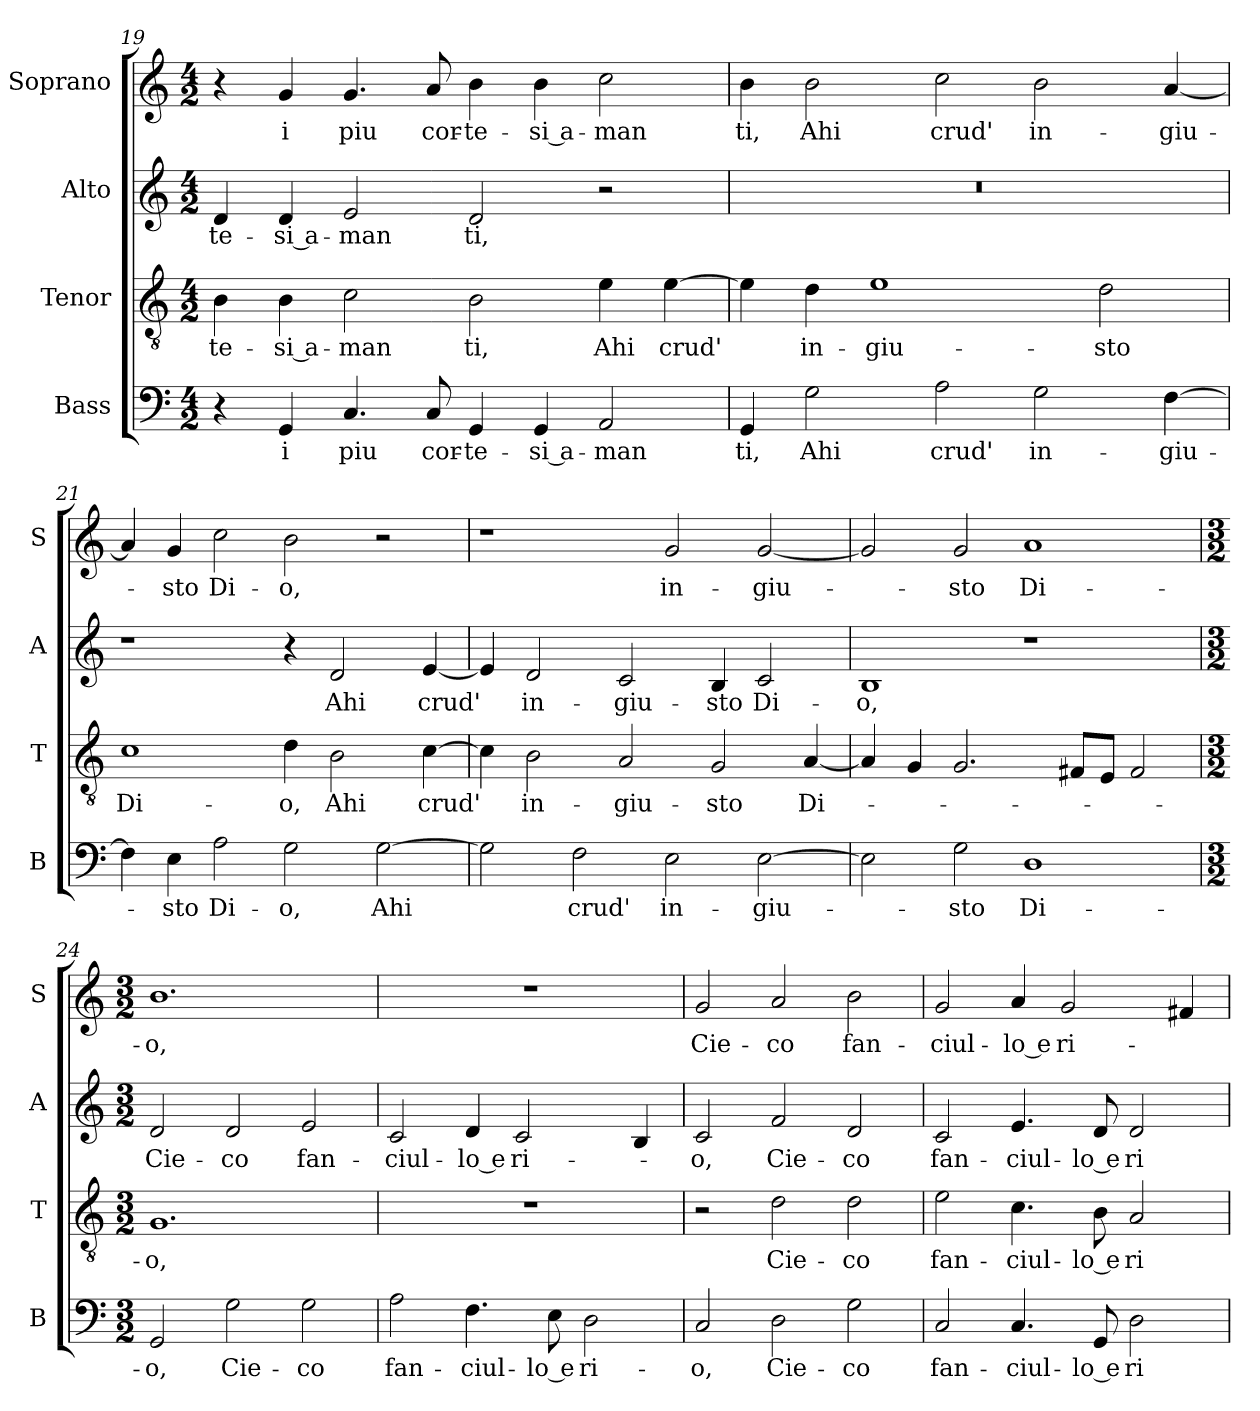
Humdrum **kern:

**kern	**text	**kern	**text	**kern	**text	**kern	**text
*part4	*part4	*part3	*part3	*part2	*part2	*part1	*part1
*staff4	*staff4	*staff3	*staff3	*staff2	*staff2	*staff1	*staff1
*I"Bass	*	*I"Tenor	*	*I"Alto	*	*I"Soprano	*
*I'B	*	*I'T	*	*I'A	*	*I'S	*
*clefF4	*	*clefGv2	*	*clefG2	*	*clefG2	*
*k[]	*	*k[]	*	*k[]	*	*k[]	*
*C:	*	*C:	*	*C:	*	*C:	*
*M4/2	*	*M4/2	*	*M4/2	*	*M4/2	*
=19	=19	=19	=19	=19	=19	=19	=19
!	!	!	!LO:LY:b	!	!LO:LY:b	!	!
4r	.	4B\	-te-	4d/	-te-	4r	.
!	!LO:LY:b	!	!LO:LY:b	!	!LO:LY:b	!	!LO:LY:b
4GG/	i	4B\	-si a-	4d/	-si a-	4g/	i
!	!LO:LY:b	!	!LO:LY:b	!	!LO:LY:b	!	!LO:LY:b
4.C/	piu	2c\	-man	2e/	-man	4.g/	piu
!	!LO:LY:b	!	!	!	!	!	!LO:LY:b
8C/	cor-	.	.	.	.	8a/	cor-
!	!LO:LY:b	!	!LO:LY:b	!	!LO:LY:b	!	!LO:LY:b
4GG/	-te-	2B\	ti,	2d/	ti,	4b\	-te-
!	!LO:LY:b	!	!	!	!	!	!LO:LY:b
4GG/	-si a-	.	.	.	.	4b\	-si a-
!	!LO:LY:b	!	!LO:LY:b	!	!	!	!LO:LY:b
2AA/	-man	4e\	Ahi	2r	.	2cc\	-man
!	!	!	!LO:LY:b	!	!	!	!
.	.	[4e\	crud'	.	.	.	.
=20	=20	=20	=20	=20	=20	=20	=20
!	!LO:LY:b	!	!	!	!	!	!LO:LY:b
4GG/	ti,	4e\]	.	0r	.	4b\	ti,
!	!LO:LY:b	!	!LO:LY:b	!	!	!	!LO:LY:b
2G\	Ahi	4d\	in-	.	.	2b\	Ahi
!	!	!	!LO:LY:b	!	!	!	!
.	.	1e	-giu-	.	.	.	.
!	!LO:LY:b	!	!	!	!	!	!LO:LY:b
2A\	crud'	.	.	.	.	2cc\	crud'
!	!LO:LY:b	!	!	!	!	!	!LO:LY:b
2G\	in-	.	.	.	.	2b\	in-
!	!	!	!LO:LY:b	!	!	!	!
.	.	2d\	-sto	.	.	.	.
!	!LO:LY:b	!	!	!	!	!	!LO:LY:b
[4F\	-giu-	.	.	.	.	[4a/	-giu-
!!LO:PB:g=z
=21	=21	=21	=21	=21	=21	=21	=21
!	!	!	!LO:LY:b	!	!	!	!
4F\]	.	1c	Di-	1r	.	4a/]	.
!	!LO:LY:b	!	!	!	!	!	!LO:LY:b
4E\	-sto	.	.	.	.	4g/	-sto
!	!LO:LY:b	!	!	!	!	!	!LO:LY:b
2A\	Di-	.	.	.	.	2cc\	Di-
!	!LO:LY:b	!	!LO:LY:b	!	!	!	!LO:LY:b
2G\	-o,	4d\	-o,	4r	.	2b\	-o,
!	!	!	!LO:LY:b	!	!LO:LY:b	!	!
.	.	2B\	Ahi	2d/	Ahi	.	.
!	!LO:LY:b	!	!	!	!	!	!
[2G\	Ahi	.	.	.	.	2r	.
!	!	!	!LO:LY:b	!	!LO:LY:b	!	!
.	.	[4c\	crud'	[4e/	crud'	.	.
=22	=22	=22	=22	=22	=22	=22	=22
2G\]	.	4c\]	.	4e/]	.	1r	.
!	!	!	!LO:LY:b	!	!LO:LY:b	!	!
.	.	2B\	in-	2d/	in-	.	.
!	!LO:LY:b	!	!	!	!	!	!
2F\	crud'	.	.	.	.	.	.
!	!	!	!LO:LY:b	!	!LO:LY:b	!	!
.	.	2A/	-giu-	2c/	-giu-	.	.
!	!LO:LY:b	!	!	!	!	!	!LO:LY:b
2E\	in-	.	.	.	.	2g/	in-
!	!	!	!LO:LY:b	!	!LO:LY:b	!	!
.	.	2G/	-sto	4B/	-sto	.	.
!	!LO:LY:b	!	!	!	!LO:LY:b	!	!LO:LY:b
[2E\	-giu-	.	.	2c/	Di-	[2g/	-giu-
!	!	!	!LO:LY:b	!	!	!	!
.	.	[4A/	Di-	.	.	.	.
=23	=23	=23	=23	=23	=23	=23	=23
!	!	!	!	!	!LO:LY:b	!	!
2E\]	.	4A/]	.	1B	-o,	2g/]	.
.	.	4G/	.	.	.	.	.
!	!LO:LY:b	!	!	!	!	!	!LO:LY:b
2G\	-sto	2.G/	.	.	.	2g/	-sto
!	!LO:LY:b	!	!	!	!	!	!LO:LY:b
1D	Di-	.	.	1r	.	1a	Di-
.	.	8F#X/L	.	.	.	.	.
.	.	8E/J	.	.	.	.	.
.	.	2F#/	.	.	.	.	.
=24	=24	=24	=24	=24	=24	=24	=24
*M3/2	*	*M3/2	*	*M3/2	*	*M3/2	*
!	!LO:LY:b	!	!LO:LY:b	!	!LO:LY:b	!	!LO:LY:b
2GG/	-o,	1.G	-o,	2d/	Cie-	1.b	-o,
!	!LO:LY:b	!	!	!	!LO:LY:b	!	!
2G\	Cie-	.	.	2d/	-co	.	.
!	!LO:LY:b	!	!	!	!LO:LY:b	!	!
2G\	-co	.	.	2e/	fan-	.	.
!!LO:LB:g=z
=25	=25	=25	=25	=25	=25	=25	=25
!	!LO:LY:b	!	!	!	!LO:LY:b	!	!
2A\	fan-	1.r	.	2c/	-ciul-	1.r	.
!	!LO:LY:b	!	!	!	!LO:LY:b	!	!
4.F\	-ciul-	.	.	4d/	-lo e	.	.
!	!	!	!	!	!LO:LY:b	!	!
.	.	.	.	2c/	ri-	.	.
!	!LO:LY:b	!	!	!	!	!	!
8E\	-lo e	.	.	.	.	.	.
!	!LO:LY:b	!	!	!	!	!	!
2D\	ri-	.	.	.	.	.	.
.	.	.	.	4B/	.	.	.
=26	=26	=26	=26	=26	=26	=26	=26
!	!LO:LY:b	!	!	!	!LO:LY:b	!	!LO:LY:b
2C/	-o,	2r	.	2c/	-o,	2g/	Cie-
!	!LO:LY:b	!	!LO:LY:b	!	!LO:LY:b	!	!LO:LY:b
2D\	Cie-	2d\	Cie-	2f/	Cie-	2a/	-co
!	!LO:LY:b	!	!LO:LY:b	!	!LO:LY:b	!	!LO:LY:b
2G\	-co	2d\	-co	2d/	-co	2b\	fan-
=27	=27	=27	=27	=27	=27	=27	=27
!	!LO:LY:b	!	!LO:LY:b	!	!LO:LY:b	!	!LO:LY:b
2C/	fan-	2e\	fan-	2c/	fan-	2g/	-ciul-
!	!LO:LY:b	!	!LO:LY:b	!	!LO:LY:b	!	!LO:LY:b
4.C/	-ciul-	4.c\	-ciul-	4.e/	-ciul-	4a/	-lo e
!	!	!	!	!	!	!	!LO:LY:b
.	.	.	.	.	.	2g/	ri-
!	!LO:LY:b	!	!LO:LY:b	!	!LO:LY:b	!	!
8GG/	-lo e	8B\	-lo e	8d/	-lo e	.	.
!	!LO:LY:b	!	!LO:LY:b	!	!LO:LY:b	!	!
2D\	ri-	2A/	ri-	2d/	ri-	.	.
.	.	.	.	.	.	4f#X/	.
=	=	=	=	=	=	=	=
*-	*-	*-	*-	*-	*-	*-	*-
